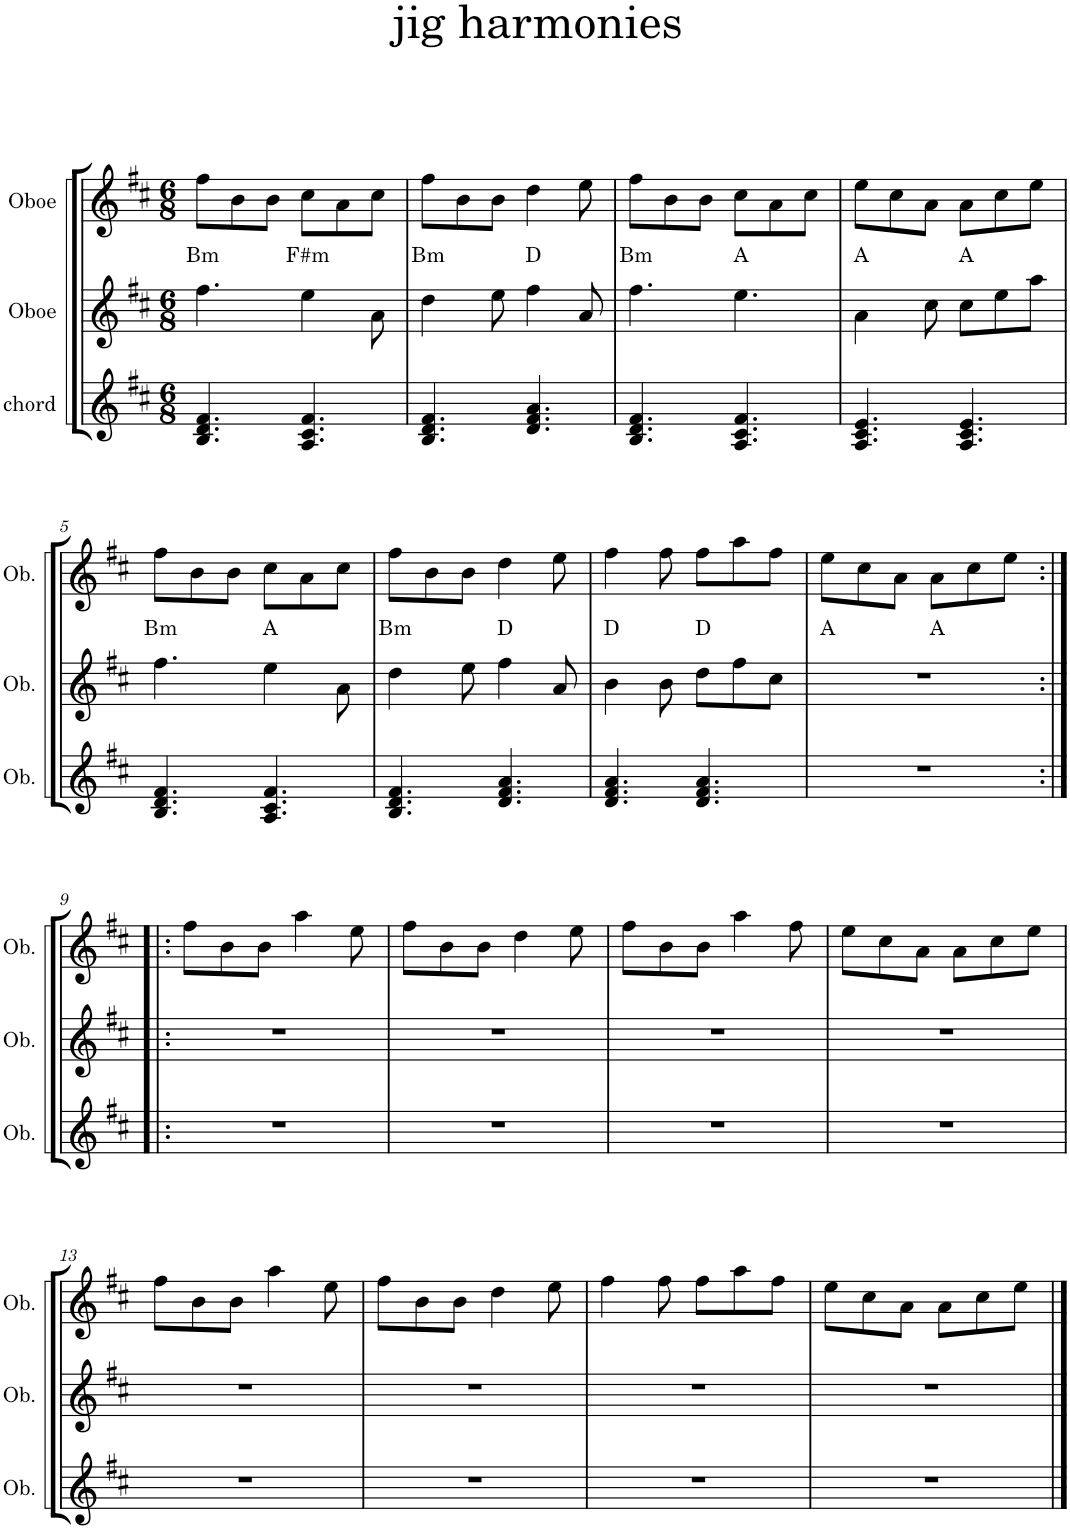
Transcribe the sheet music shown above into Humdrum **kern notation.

**kern	**kern	**kern	**text
*part3	*part2	*part1	*part1
*staff3	*staff2	*staff1	*staff1
*I"chord	*I"Oboe	*I"Oboe	*
*	*I'Ob.	*I'Ob.	*
*clefG2	*clefG2	*clefG2	*
*k[f#c#]	*k[f#c#]	*k[f#c#]	*
*M6/8	*M6/8	*M6/8	*
=1	=1	=1	=1
!	!	!	!LO:LY:b
4.B/ 4.d/ 4.f#/	4.ff#\	8ff#\L	Bm
.	.	8b\	.
.	.	8b\J	.
!	!	!	!LO:LY:b
4.A/ 4.c#/ 4.f#/	4ee\	8cc#\L	F#m
.	.	8a\	.
.	8a\	8cc#\J	.
=2	=2	=2	=2
!	!	!	!LO:LY:b
4.B/ 4.d/ 4.f#/	4dd\	8ff#\L	Bm
.	.	8b\	.
.	8ee\	8b\J	.
!	!	!	!LO:LY:b
4.d/ 4.f#/ 4.a/	4ff#\	4dd\	D
.	8a/	8ee\	.
=3	=3	=3	=3
!	!	!	!LO:LY:b
4.B/ 4.d/ 4.f#/	4.ff#\	8ff#\L	Bm
.	.	8b\	.
.	.	8b\J	.
!	!	!	!LO:LY:b
4.A/ 4.c#/ 4.f#/	4.ee\	8cc#\L	A
.	.	8a\	.
.	.	8cc#\J	.
=4	=4	=4	=4
!	!	!	!LO:LY:b
4.A/ 4.c#/ 4.e/	4a\	8ee\L	A
.	.	8cc#\	.
.	8cc#\	8a\J	.
!	!	!	!LO:LY:b
4.A/ 4.c#/ 4.e/	8cc#\L	8a\L	A
.	8ee\	8cc#\	.
.	8aa\J	8ee\J	.
!!LO:LB:g=z
=5	=5	=5	=5
!	!	!	!LO:LY:b
4.B/ 4.d/ 4.f#/	4.ff#\	8ff#\L	Bm
.	.	8b\	.
.	.	8b\J	.
!	!	!	!LO:LY:b
4.A/ 4.c#/ 4.f#/	4ee\	8cc#\L	A
.	.	8a\	.
.	8a\	8cc#\J	.
=6	=6	=6	=6
!	!	!	!LO:LY:b
4.B/ 4.d/ 4.f#/	4dd\	8ff#\L	Bm
.	.	8b\	.
.	8ee\	8b\J	.
!	!	!	!LO:LY:b
4.d/ 4.f#/ 4.a/	4ff#\	4dd\	D
.	8a/	8ee\	.
=7	=7	=7	=7
!	!	!	!LO:LY:b
4.d/ 4.f#/ 4.a/	4b\	4ff#\	D
.	8b\	8ff#\	.
!	!	!	!LO:LY:b
4.d/ 4.f#/ 4.a/	8dd\L	8ff#\L	D
.	8ff#\	8aa\	.
.	8cc#\J	8ff#\J	.
=8	=8	=8	=8
!	!	!	!LO:LY:b
2.r	2.r	8ee\L	A
.	.	8cc#\	.
.	.	8a\J	.
!	!	!	!LO:LY:b
.	.	8a\L	A
.	.	8cc#\	.
.	.	8ee\J	.
!!LO:LB:g=z
=9:|!|:	=9:|!|:	=9:|!|:	=9:|!|:
2.r	2.r	8ff#\L	.
.	.	8b\	.
.	.	8b\J	.
.	.	4aa\	.
.	.	8ee\	.
=10	=10	=10	=10
2.r	2.r	8ff#\L	.
.	.	8b\	.
.	.	8b\J	.
.	.	4dd\	.
.	.	8ee\	.
=11	=11	=11	=11
2.r	2.r	8ff#\L	.
.	.	8b\	.
.	.	8b\J	.
.	.	4aa\	.
.	.	8ff#\	.
=12	=12	=12	=12
2.r	2.r	8ee\L	.
.	.	8cc#\	.
.	.	8a\J	.
.	.	8a\L	.
.	.	8cc#\	.
.	.	8ee\J	.
!!LO:LB:g=z
=13	=13	=13	=13
2.r	2.r	8ff#\L	.
.	.	8b\	.
.	.	8b\J	.
.	.	4aa\	.
.	.	8ee\	.
=14	=14	=14	=14
2.r	2.r	8ff#\L	.
.	.	8b\	.
.	.	8b\J	.
.	.	4dd\	.
.	.	8ee\	.
=15	=15	=15	=15
2.r	2.r	4ff#\	.
.	.	8ff#\	.
.	.	8ff#\L	.
.	.	8aa\	.
.	.	8ff#\J	.
=16	=16	=16	=16
2.r	2.r	8ee\L	.
.	.	8cc#\	.
.	.	8a\J	.
.	.	8a\L	.
.	.	8cc#\	.
.	.	8ee\J	.
==	==	==	==
*-	*-	*-	*-
